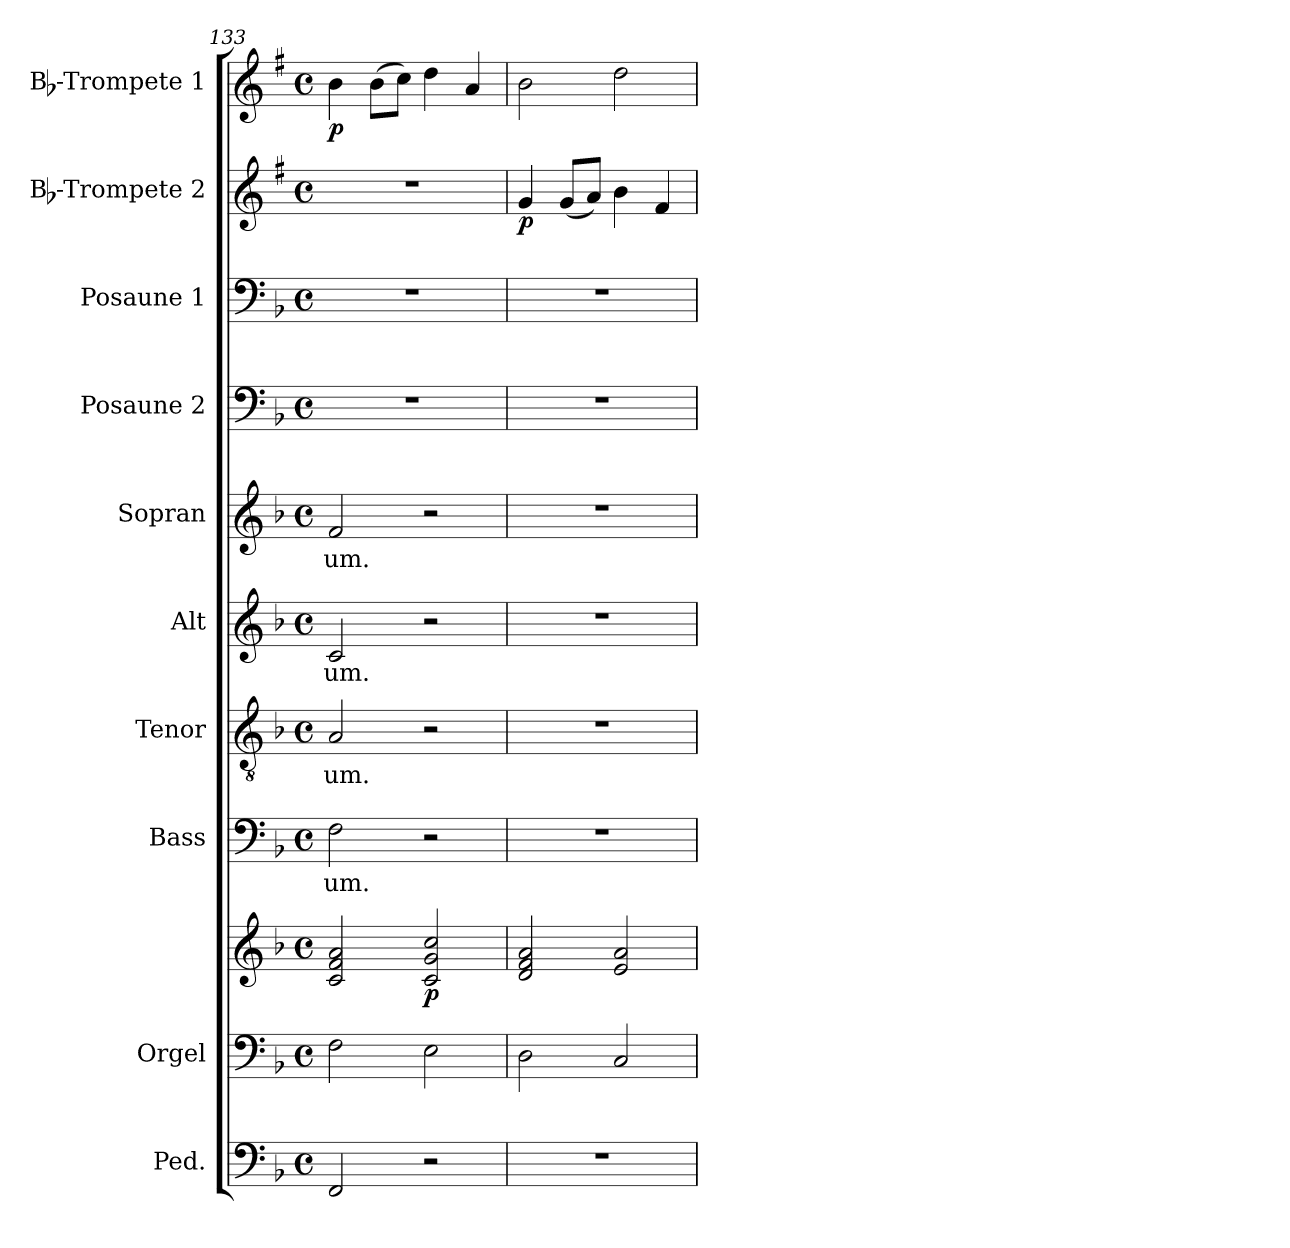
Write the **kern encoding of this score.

**kern	**kern	**kern	**dynam	**kern	**text	**kern	**text	**kern	**text	**kern	**text	**kern	**kern	**kern	**dynam	**kern	**dynam
*part10	*part9	*part9	*part9	*part8	*part8	*part7	*part7	*part6	*part6	*part5	*part5	*part4	*part3	*part2	*part2	*part1	*part1
*staff11	*staff10	*staff9	*staff9/10	*staff8	*staff8	*staff7	*staff7	*staff6	*staff6	*staff5	*staff5	*staff4	*staff3	*staff2	*staff2	*staff1	*staff1
*I"Ped.	*I"Orgel	*	*	*I"Bass	*	*I"Tenor	*	*I"Alt	*	*I"Sopran	*	*I"Posaune 2	*I"Posaune 1	*I"Bb-Trompete 2	*	*I"Bb-Trompete 1	*
*	*I'Org.	*	*	*I'B.	*	*I'T.	*	*I'A.	*	*I'S.	*	*I'Pos. 2	*I'Pos. 1	*I'Bb Trp. 2	*	*I'Bb Trp. 1	*
*clefF4	*clefF4	*clefG2	*	*clefF4	*	*clefGv2	*	*clefG2	*	*clefG2	*	*clefF4	*clefF4	*clefG2	*	*clefG2	*
*ITrd7c12	*	*	*	*	*	*	*	*	*	*	*	*	*	*ITrd1c2	*	*ITrd1c2	*
*k[b-]	*k[b-]	*k[b-]	*	*k[b-]	*	*k[b-]	*	*k[b-]	*	*k[b-]	*	*k[b-]	*k[b-]	*k[b-]	*	*k[b-]	*
*F:	*F:	*F:	*	*F:	*	*F:	*	*F:	*	*F:	*	*F:	*F:	*F:	*	*F:	*
*M4/4	*M4/4	*M4/4	*	*M4/4	*	*M4/4	*	*M4/4	*	*M4/4	*	*M4/4	*M4/4	*M4/4	*	*M4/4	*
*met(c)	*met(c)	*met(c)	*	*met(c)	*	*met(c)	*	*met(c)	*	*met(c)	*	*met(c)	*met(c)	*met(c)	*	*met(c)	*
=133	=133	=133	=133	=133	=133	=133	=133	=133	=133	=133	=133	=133	=133	=133	=133	=133	=133
!	!	!	!	!	!LO:LY:b	!	!LO:LY:b	!	!LO:LY:b	!	!LO:LY:b	!	!	!	!	!	!LO:DY:b
2FFF/	2F\	2c/ 2f/ 2a/	.	2F\	-um.	2A/	-um.	2c/	-um.	2f/	-um.	1r	1r	1r	.	4a\	p
.	.	.	.	.	.	.	.	.	.	.	.	.	.	.	.	(>8a\L	.
.	.	.	.	.	.	.	.	.	.	.	.	.	.	.	.	8b-\J)	.
!	!	!	!LO:DY:b	!	!	!	!	!	!	!	!	!	!	!	!	!	!
2r	2E\	2c/ 2g/ 2cc/	p	2r	.	2r	.	2r	.	2r	.	.	.	.	.	4cc\	.
.	.	.	.	.	.	.	.	.	.	.	.	.	.	.	.	4g/	.
=134	=134	=134	=134	=134	=134	=134	=134	=134	=134	=134	=134	=134	=134	=134	=134	=134	=134
!	!	!	!	!	!	!	!	!	!	!	!	!	!	!	!LO:DY:b	!	!
1r	2D\	2d/ 2f/ 2a/	.	1r	.	1r	.	1r	.	1r	.	1r	1r	4f/	p	2a\	.
.	.	.	.	.	.	.	.	.	.	.	.	.	.	(<8f/L	.	.	.
.	.	.	.	.	.	.	.	.	.	.	.	.	.	8g/J)	.	.	.
.	2C/	2e/ 2a/	.	.	.	.	.	.	.	.	.	.	.	4a\	.	2cc\	.
.	.	.	.	.	.	.	.	.	.	.	.	.	.	4e/	.	.	.
=	=	=	=	=	=	=	=	=	=	=	=	=	=	=	=	=	=
*-	*-	*-	*-	*-	*-	*-	*-	*-	*-	*-	*-	*-	*-	*-	*-	*-	*-
